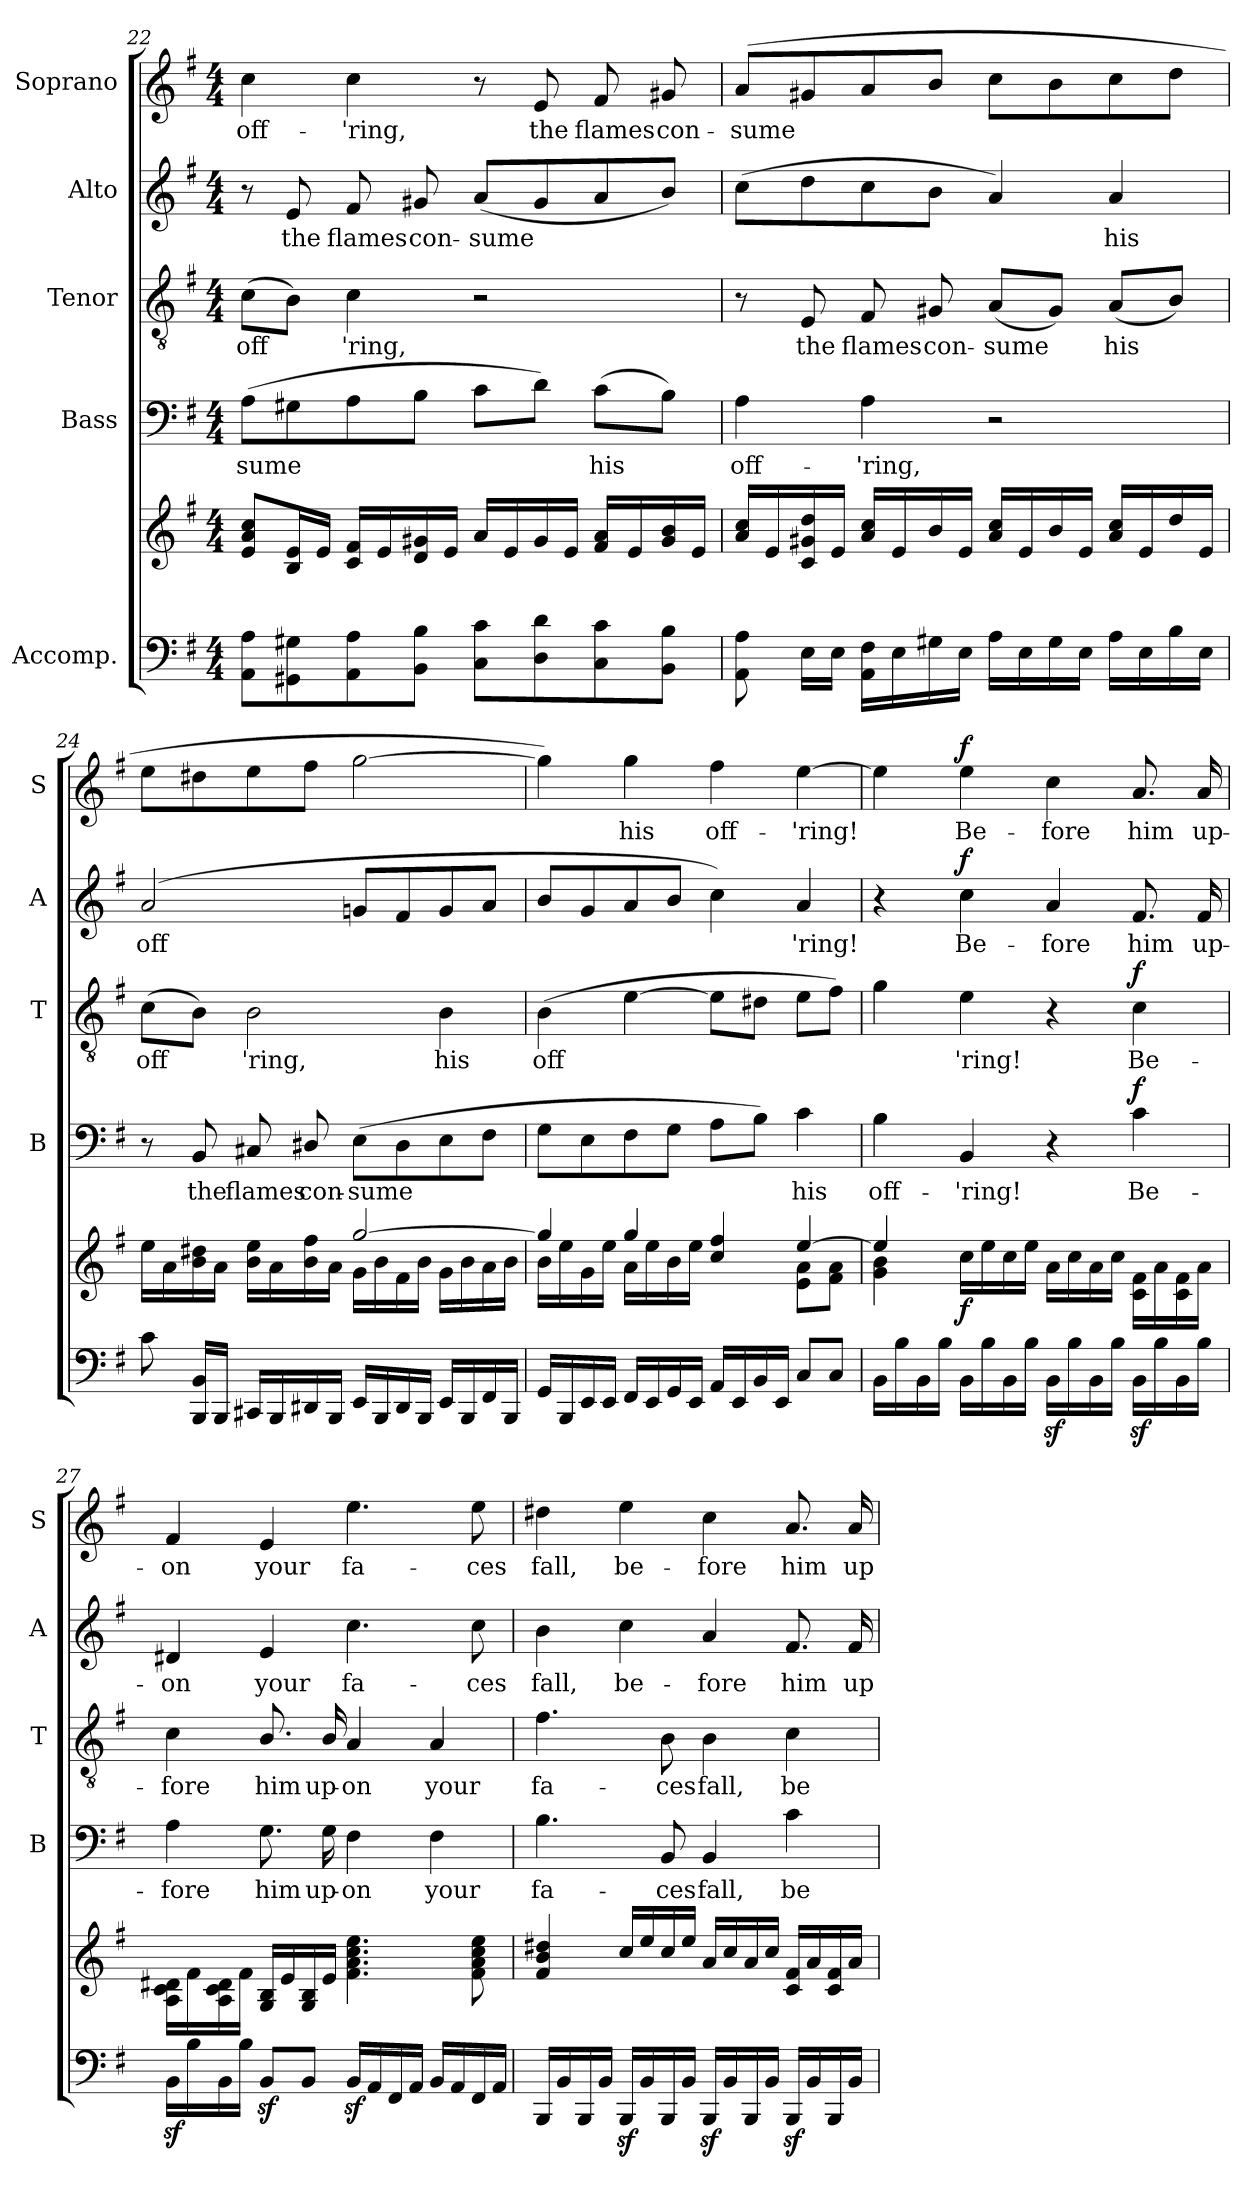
**kern	**kern	**dynam	**kern	**text	**dynam	**kern	**text	**dynam	**kern	**text	**dynam	**kern	**text	**dynam
*part5	*part5	*part5	*part4	*part4	*part4	*part3	*part3	*part3	*part2	*part2	*part2	*part1	*part1	*part1
*staff6	*staff5	*staff5/6	*staff4	*staff4	*staff4	*staff3	*staff3	*staff3	*staff2	*staff2	*staff2	*staff1	*staff1	*staff1
*I"Accomp.	*	*	*I"Bass	*	*	*I"Tenor	*	*	*I"Alto	*	*	*I"Soprano	*	*
*	*	*	*I'B	*	*	*I'T	*	*	*I'A	*	*	*I'S	*	*
*clefF4	*clefG2	*	*clefF4	*	*	*clefGv2	*	*	*clefG2	*	*	*clefG2	*	*
*k[f#]	*k[f#]	*	*k[f#]	*	*	*k[f#]	*	*	*k[f#]	*	*	*k[f#]	*	*
*G:	*G:	*	*G:	*	*	*G:	*	*	*G:	*	*	*G:	*	*
*M4/4	*M4/4	*	*M4/4	*	*	*M4/4	*	*	*M4/4	*	*	*M4/4	*	*
=22	=22	=22	=22	=22	=22	=22	=22	=22	=22	=22	=22	=22	=22	=22
*^	*^	*	*	*	*	*	*	*	*	*	*	*	*	*
!	!	!	!	!	!	!LO:LY:b	!	!	!LO:LY:b	!	!	!	!	!	!LO:LY:b	!
1ryy	8AA\ 8A\L	8e/ 8a/ 8cc/L	1ryy	.	(>8A\L	-sume	.	(>8c\L	off­	.	8r	.	.	4cc\	off-	.
!	!	!	!	!	!	!	!	!	!	!	!	!LO:LY:b	!	!	!	!
.	8GG#X\ 8G#X\	16B/ 16e/L	.	.	8G#X\	.	.	8B\J)	.	.	8e/	the	.	.	.	.
.	.	16e/JJ	.	.	.	.	.	.	.	.	.	.	.	.	.	.
!	!	!	!	!	!	!	!	!	!LO:LY:b	!	!	!LO:LY:b	!	!	!LO:LY:b	!
.	8AA\ 8A\	16c/ 16f#/LL	.	.	8A\	.	.	4c\	'ring,	.	8f#/	flames	.	4cc\	-'ring,	.
.	.	16e/	.	.	.	.	.	.	.	.	.	.	.	.	.	.
!	!	!	!	!	!	!	!	!	!	!	!	!LO:LY:b	!	!	!	!
.	8BB\ 8B\J	16d/ 16g#X/	.	.	8B\J	.	.	.	.	.	8g#X/	con-	.	.	.	.
.	.	16e/JJ	.	.	.	.	.	.	.	.	.	.	.	.	.	.
!	!	!	!	!	!	!	!	!	!	!	!	!LO:LY:b	!	!	!	!
.	8C\ 8c\L	16a/LL	.	.	8c\L	.	.	2r	.	.	(<8a/L	-sume	.	8r	.	.
.	.	16e/	.	.	.	.	.	.	.	.	.	.	.	.	.	.
!	!	!	!	!	!	!	!	!	!	!	!	!	!	!	!LO:LY:b	!
.	8D\ 8d\	16g#/	.	.	8d\J)	.	.	.	.	.	8g#/	.	.	8e/	the	.
.	.	16e/JJ	.	.	.	.	.	.	.	.	.	.	.	.	.	.
!	!	!	!	!	!	!LO:LY:b	!	!	!	!	!	!	!	!	!LO:LY:b	!
.	8C\ 8c\	16f#/ 16a/LL	.	.	(>8c\L	his	.	.	.	.	8a/	.	.	8f#/	flames	.
.	.	16e/	.	.	.	.	.	.	.	.	.	.	.	.	.	.
!	!	!	!	!	!	!	!	!	!	!	!	!	!	!	!LO:LY:b	!
.	8BB\ 8B\J	16g#/ 16b/	.	.	8B\J)	.	.	.	.	.	8b/J)	.	.	8g#X/	con-	.
.	.	16e/JJ	.	.	.	.	.	.	.	.	.	.	.	.	.	.
*v	*v	*	*	*	*	*	*	*	*	*	*	*	*	*	*	*
!!LO:PB:g=z
=23	=23	=23	=23	=23	=23	=23	=23	=23	=23	=23	=23	=23	=23	=23	=23
!	!	!	!	!	!LO:LY:b	!	!	!	!	!	!	!	!	!LO:LY:b	!
8AA\ 8A\	16a/ 16cc/LL	1ryy	.	4A\	off-	.	8r	.	.	(>8cc\L	.	.	(>8a/L	-sume	.
.	16e/	.	.	.	.	.	.	.	.	.	.	.	.	.	.
!	!	!	!	!	!	!	!	!LO:LY:b	!	!	!	!	!	!	!
16E\LL	16c/ 16g#X/ 16dd/	.	.	.	.	.	8E/	the	.	8dd\	.	.	8g#X/	.	.
16E\JJ	16e/JJ	.	.	.	.	.	.	.	.	.	.	.	.	.	.
!	!	!	!	!	!LO:LY:b	!	!	!LO:LY:b	!	!	!	!	!	!	!
16AA\ 16F#\LL	16a/ 16cc/LL	.	.	4A\	-'ring,	.	8F#/	flames	.	8cc\	.	.	8a/	.	.
16E\	16e/	.	.	.	.	.	.	.	.	.	.	.	.	.	.
!	!	!	!	!	!	!	!	!LO:LY:b	!	!	!	!	!	!	!
16G#X\	16b/	.	.	.	.	.	8G#X/	con-	.	8b\J	.	.	8b/J	.	.
16E\JJ	16e/JJ	.	.	.	.	.	.	.	.	.	.	.	.	.	.
!	!	!	!	!	!	!	!	!LO:LY:b	!	!	!	!	!	!	!
16A\LL	16a/ 16cc/LL	.	.	2r	.	.	(<8A/L	-sume	.	4a/)	.	.	8cc\L	.	.
16E\	16e/	.	.	.	.	.	.	.	.	.	.	.	.	.	.
16G#\	16b/	.	.	.	.	.	8G#/J)	.	.	.	.	.	8b\	.	.
16E\JJ	16e/JJ	.	.	.	.	.	.	.	.	.	.	.	.	.	.
!	!	!	!	!	!	!	!	!LO:LY:b	!	!	!LO:LY:b	!	!	!	!
16A\LL	16a/ 16cc/LL	.	.	.	.	.	(<8A/L	his	.	4a/	his	.	8cc\	.	.
16E\	16e/	.	.	.	.	.	.	.	.	.	.	.	.	.	.
16B\	16dd/	.	.	.	.	.	8B/J)	.	.	.	.	.	8dd\J	.	.
16E\JJ	16e/JJ	.	.	.	.	.	.	.	.	.	.	.	.	.	.
=24	=24	=24	=24	=24	=24	=24	=24	=24	=24	=24	=24	=24	=24	=24	=24
!	!	!	!	!	!	!	!	!LO:LY:b	!	!	!LO:LY:b	!	!	!	!
8c\	2ryy	16ee\LL	.	8r	.	.	(>8c\L	off­	.	(<2a/	off­	.	8ee\L	.	.
.	.	16a\	.	.	.	.	.	.	.	.	.	.	.	.	.
!	!	!	!	!	!LO:LY:b	!	!	!	!	!	!	!	!	!	!
16BBB/ 16BB/LL	.	16b\ 16dd#X\	.	8BB/	the	.	8B\J)	.	.	.	.	.	8dd#X\	.	.
16BBB/JJ	.	16a\JJ	.	.	.	.	.	.	.	.	.	.	.	.	.
!	!	!	!	!	!LO:LY:b	!	!	!LO:LY:b	!	!	!	!	!	!	!
16CC#X/LL	.	16b\ 16ee\LL	.	8C#X/	flames	.	2B\	'ring,	.	.	.	.	8ee\	.	.
16BBB/	.	16a\	.	.	.	.	.	.	.	.	.	.	.	.	.
!	!	!	!	!	!LO:LY:b	!	!	!	!	!	!	!	!	!	!
16DD#X/	.	16b\ 16ff#\	.	8D#X/	con-	.	.	.	.	.	.	.	8ff#\J	.	.
16BBB/JJ	.	16a\JJ	.	.	.	.	.	.	.	.	.	.	.	.	.
!	!	!	!	!	!LO:LY:b	!	!	!	!	!	!	!	!	!	!
16EE/LL	[>2gg/	16g\LL	.	(>8E\L	-sume	.	.	.	.	8gni/L	.	.	[2gg\	.	.
16BBB/	.	16b\	.	.	.	.	.	.	.	.	.	.	.	.	.
16DD#/	.	16f#\	.	8D#\	.	.	.	.	.	8f#/	.	.	.	.	.
16BBB/JJ	.	16b\JJ	.	.	.	.	.	.	.	.	.	.	.	.	.
!	!	!	!	!	!	!	!	!LO:LY:b	!	!	!	!	!	!	!
16EE/LL	.	16g\LL	.	8E\	.	.	4B\	his	.	8g/	.	.	.	.	.
16BBB/	.	16b\	.	.	.	.	.	.	.	.	.	.	.	.	.
16FF#/	.	16a\	.	8F#\J	.	.	.	.	.	8a/J	.	.	.	.	.
16BBB/JJ	.	16b\JJ	.	.	.	.	.	.	.	.	.	.	.	.	.
=25	=25	=25	=25	=25	=25	=25	=25	=25	=25	=25	=25	=25	=25	=25	=25
!	!	!	!	!	!	!	!	!LO:LY:b	!	!	!	!	!	!	!
16GG/LL	4gg/]	16b\LL	.	8G\L	.	.	(>4B\	off­	.	8b/L	.	.	4gg\])	.	.
16BBB/	.	16ee\	.	.	.	.	.	.	.	.	.	.	.	.	.
16EE/	.	16g\	.	8E\	.	.	.	.	.	8g/	.	.	.	.	.
16EE/JJ	.	16ee\JJ	.	.	.	.	.	.	.	.	.	.	.	.	.
!	!	!	!	!	!	!	!	!	!	!	!	!	!	!LO:LY:b	!
16FF#/LL	4gg/	16a\LL	.	8F#\	.	.	[4e\	.	.	8a/	.	.	4gg\	his	.
16EE/	.	16ee\	.	.	.	.	.	.	.	.	.	.	.	.	.
16GG/	.	16b\	.	8G\J	.	.	.	.	.	8b/J	.	.	.	.	.
16EE/JJ	.	16ee\JJ	.	.	.	.	.	.	.	.	.	.	.	.	.
!	!	!	!	!	!	!	!	!	!	!	!	!	!	!LO:LY:b	!
16AA/LL	4cc/ 4ff#/	4ryy	.	8A\L	.	.	8e\L]	.	.	4cc\)	.	.	4ff#\	off-	.
16EE/	.	.	.	.	.	.	.	.	.	.	.	.	.	.	.
16BB/	.	.	.	8B\J)	.	.	8d#X\J	.	.	.	.	.	.	.	.
16EE/JJ	.	.	.	.	.	.	.	.	.	.	.	.	.	.	.
!	!	!	!	!	!LO:LY:b	!	!	!	!	!	!LO:LY:b	!	!	!LO:LY:b	!
8C/L	[>4ee/	8e\ 8a\L	.	4c\	his	.	8e\L	.	.	4a/	'ring!	.	[4ee\	-'ring!	.
8C/J	.	8f#\ 8a\J	.	.	.	.	8f#\J)	.	.	.	.	.	.	.	.
!!LO:LB:g=z
=26	=26	=26	=26	=26	=26	=26	=26	=26	=26	=26	=26	=26	=26	=26	=26
!	!	!	!	!	!LO:LY:b	!	!	!	!	!	!	!	!	!	!
16BB\LL	4ee/]	4g\ 4b\	.	4B\	off-	.	4g\	.	.	4r	.	.	4ee\]	.	.
16B\	.	.	.	.	.	.	.	.	.	.	.	.	.	.	.
16BB\	.	.	.	.	.	.	.	.	.	.	.	.	.	.	.
16B\JJ	.	.	.	.	.	.	.	.	.	.	.	.	.	.	.
!	!	!	!LO:DY:b	!	!LO:LY:b	!	!	!LO:LY:b	!	!	!LO:LY:b	!LO:DY:b	!	!LO:LY:b	!LO:DY:b
16BB\LL	4ryy	16cc\LL	f	4BB/	-'ring!	.	4e\	'ring!	.	4cc\	Be-	f	4ee\	Be-	f
16B\	.	16ee\	.	.	.	.	.	.	.	.	.	.	.	.	.
16BB\	.	16cc\	.	.	.	.	.	.	.	.	.	.	.	.	.
16B\JJ	.	16ee\JJ	.	.	.	.	.	.	.	.	.	.	.	.	.
!	!	!	!	!	!	!	!	!	!	!	!LO:LY:b	!	!	!LO:LY:b	!
16BBz>\LL	2ryy	16a\LL	.	4r	.	.	4r	.	.	4a/	-fore	.	4cc\	-fore	.
16B\	.	16cc\	.	.	.	.	.	.	.	.	.	.	.	.	.
16BB\	.	16a\	.	.	.	.	.	.	.	.	.	.	.	.	.
16B\JJ	.	16cc\JJ	.	.	.	.	.	.	.	.	.	.	.	.	.
!	!	!	!	!	!LO:LY:b	!LO:DY:b	!	!LO:LY:b	!LO:DY:b	!	!LO:LY:b	!	!	!LO:LY:b	!
16BBz>\LL	.	16c\ 16f#\LL	.	4c\	Be-	f	4c\	Be-	f	8.f#/	him	.	8.a/	him	.
16B\	.	16a\	.	.	.	.	.	.	.	.	.	.	.	.	.
16BB\	.	16c\ 16f#\	.	.	.	.	.	.	.	.	.	.	.	.	.
!	!	!	!	!	!	!	!	!	!	!	!LO:LY:b	!	!	!LO:LY:b	!
16B\JJ	.	16a\JJ	.	.	.	.	.	.	.	16f#/	up-	.	16a/	up-	.
=27	=27	=27	=27	=27	=27	=27	=27	=27	=27	=27	=27	=27	=27	=27	=27
!	!	!	!	!	!LO:LY:b	!	!	!LO:LY:b	!	!	!LO:LY:b	!	!	!LO:LY:b	!
16BBz>\LL	1ryy	16A\ 16c\ 16d#X\LL	.	4A\	-fore	.	4c\	-fore	.	4d#X/	-on	.	4f#/	-on	.
16B\	.	16f#\	.	.	.	.	.	.	.	.	.	.	.	.	.
16BB\	.	16A\ 16c\ 16d#\	.	.	.	.	.	.	.	.	.	.	.	.	.
16B\JJ	.	16f#\JJ	.	.	.	.	.	.	.	.	.	.	.	.	.
!	!	!	!	!	!LO:LY:b	!	!	!LO:LY:b	!	!	!LO:LY:b	!	!	!LO:LY:b	!
8BBz>/L	.	16G/ 16B/LL	.	8.G\	him	.	8.B/	him	.	4e/	your	.	4e/	your	.
.	.	16e/	.	.	.	.	.	.	.	.	.	.	.	.	.
8BB/J	.	16G/ 16B/	.	.	.	.	.	.	.	.	.	.	.	.	.
!	!	!	!	!	!LO:LY:b	!	!	!LO:LY:b	!	!	!	!	!	!	!
.	.	16e/JJ	.	16G\	up-	.	16B/	up-	.	.	.	.	.	.	.
!	!	!	!	!	!LO:LY:b	!	!	!LO:LY:b	!	!	!LO:LY:b	!	!	!LO:LY:b	!
16BBz>/LL	.	4.f#\ 4.a\ 4.cc\ 4.ee\	.	4F#\	-on	.	4A/	-on	.	4.cc\	fa-	.	4.ee\	fa-	.
16AA/	.	.	.	.	.	.	.	.	.	.	.	.	.	.	.
16FF#/	.	.	.	.	.	.	.	.	.	.	.	.	.	.	.
16AA/JJ	.	.	.	.	.	.	.	.	.	.	.	.	.	.	.
!	!	!	!	!	!LO:LY:b	!	!	!LO:LY:b	!	!	!	!	!	!	!
16BB/LL	.	.	.	4F#\	your	.	4A/	your	.	.	.	.	.	.	.
16AA/	.	.	.	.	.	.	.	.	.	.	.	.	.	.	.
!	!	!	!	!	!	!	!	!	!	!	!LO:LY:b	!	!	!LO:LY:b	!
16FF#/	.	8f#\ 8a\ 8cc\ 8ee\	.	.	.	.	.	.	.	8cc\	-ces	.	8ee\	-ces	.
16AA/JJ	.	.	.	.	.	.	.	.	.	.	.	.	.	.	.
=28	=28	=28	=28	=28	=28	=28	=28	=28	=28	=28	=28	=28	=28	=28	=28
!	!	!	!	!	!LO:LY:b	!	!	!LO:LY:b	!	!	!LO:LY:b	!	!	!LO:LY:b	!
16BBB/LL	4f#/ 4b/ 4dd#X/	1ryy	.	4.B\	fa-	.	4.f#\	fa-	.	4b\	fall,	.	4dd#X\	fall,	.
16BB/	.	.	.	.	.	.	.	.	.	.	.	.	.	.	.
16BBB/	.	.	.	.	.	.	.	.	.	.	.	.	.	.	.
16BB/JJ	.	.	.	.	.	.	.	.	.	.	.	.	.	.	.
!	!	!	!	!	!	!	!	!	!	!	!LO:LY:b	!	!	!LO:LY:b	!
16BBBz>/LL	16cc/LL	.	.	.	.	.	.	.	.	4cc\	be-	.	4ee\	be-	.
16BB/	16ee/	.	.	.	.	.	.	.	.	.	.	.	.	.	.
!	!	!	!	!	!LO:LY:b	!	!	!LO:LY:b	!	!	!	!	!	!	!
16BBB/	16cc/	.	.	8BB/	-ces	.	8B\	-ces	.	.	.	.	.	.	.
16BB/JJ	16ee/JJ	.	.	.	.	.	.	.	.	.	.	.	.	.	.
!	!	!	!	!	!LO:LY:b	!	!	!LO:LY:b	!	!	!LO:LY:b	!	!	!LO:LY:b	!
16BBBz>/LL	16a/LL	.	.	4BB/	fall,	.	4B\	fall,	.	4a/	-fore	.	4cc\	-fore	.
16BB/	16cc/	.	.	.	.	.	.	.	.	.	.	.	.	.	.
16BBB/	16a/	.	.	.	.	.	.	.	.	.	.	.	.	.	.
16BB/JJ	16cc/JJ	.	.	.	.	.	.	.	.	.	.	.	.	.	.
!	!	!	!	!	!LO:LY:b	!	!	!LO:LY:b	!	!	!LO:LY:b	!	!	!LO:LY:b	!
16BBBz>/LL	16c/ 16f#/LL	.	.	4c\	be-	.	4c\	be-	.	8.f#/	him	.	8.a/	him	.
16BB/	16a/	.	.	.	.	.	.	.	.	.	.	.	.	.	.
16BBB/	16c/ 16f#/	.	.	.	.	.	.	.	.	.	.	.	.	.	.
!	!	!	!	!	!	!	!	!	!	!	!LO:LY:b	!	!	!LO:LY:b	!
16BB/JJ	16a/JJ	.	.	.	.	.	.	.	.	16f#/	up-	.	16a/	up-	.
*	*v	*v	*	*	*	*	*	*	*	*	*	*	*	*	*
=	=	=	=	=	=	=	=	=	=	=	=	=	=	=
*-	*-	*-	*-	*-	*-	*-	*-	*-	*-	*-	*-	*-	*-	*-
